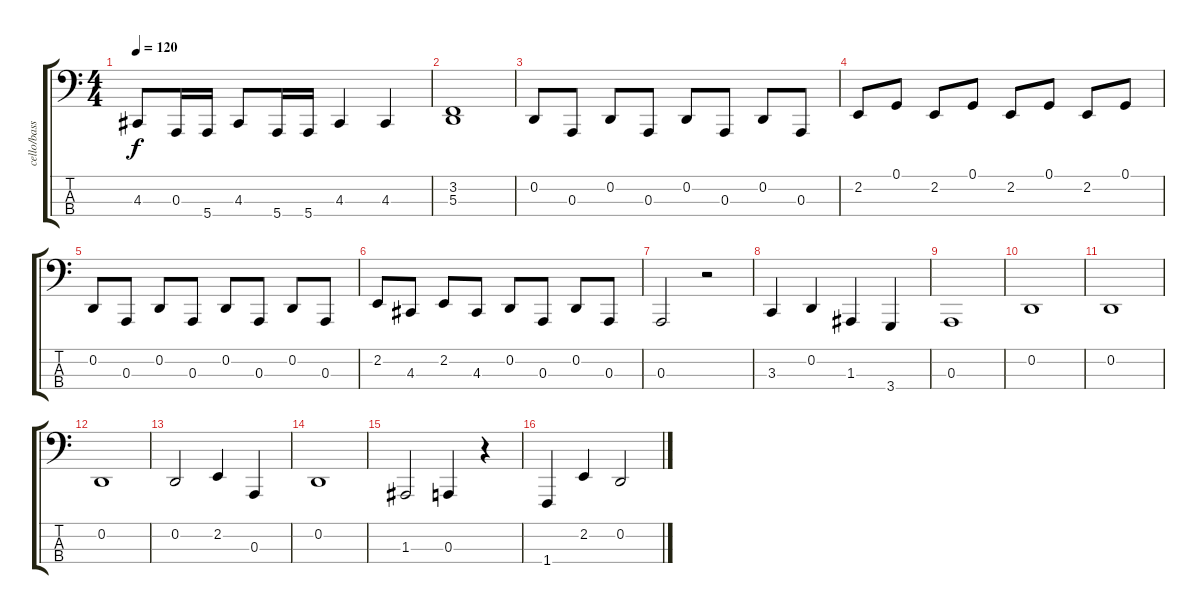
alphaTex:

\track ("cello/basson" "cello/bass") {instrument cello}
\staff {score tabs}
\tuning (G2 D2 A1 E1) {hide}
\ts (4 4)
\tempo 120
\clef f4
\ks c
4.3.8{dy f} 0.3.16 5.4.16 4.3.8 5.4.16 5.4.16 4.3.4 4.3.4 |
(3.2 5.3).1 |
0.2.8 0.3.8 0.2.8 0.3.8 0.2.8 0.3.8 0.2.8 0.3.8 |
2.2.8 0.1.8 2.2.8 0.1.8 2.2.8 0.1.8 2.2.8 0.1.8 |
0.2.8 0.3.8 0.2.8 0.3.8 0.2.8 0.3.8 0.2.8 0.3.8 |
2.2.8 4.3.8 2.2.8 4.3.8 0.2.8 0.3.8 0.2.8 0.3.8 |
0.3.2 r.2 |
3.3.4 0.2.4 1.3.4 3.4.4 |
0.3.1 |
0.2.1 |
0.2.1 |
0.2.1 |
0.2.2 2.2.4 0.3.4 |
0.2.1 |
1.3.2 0.3.4 r.4 |
1.4.4 2.2.4 0.2.2
